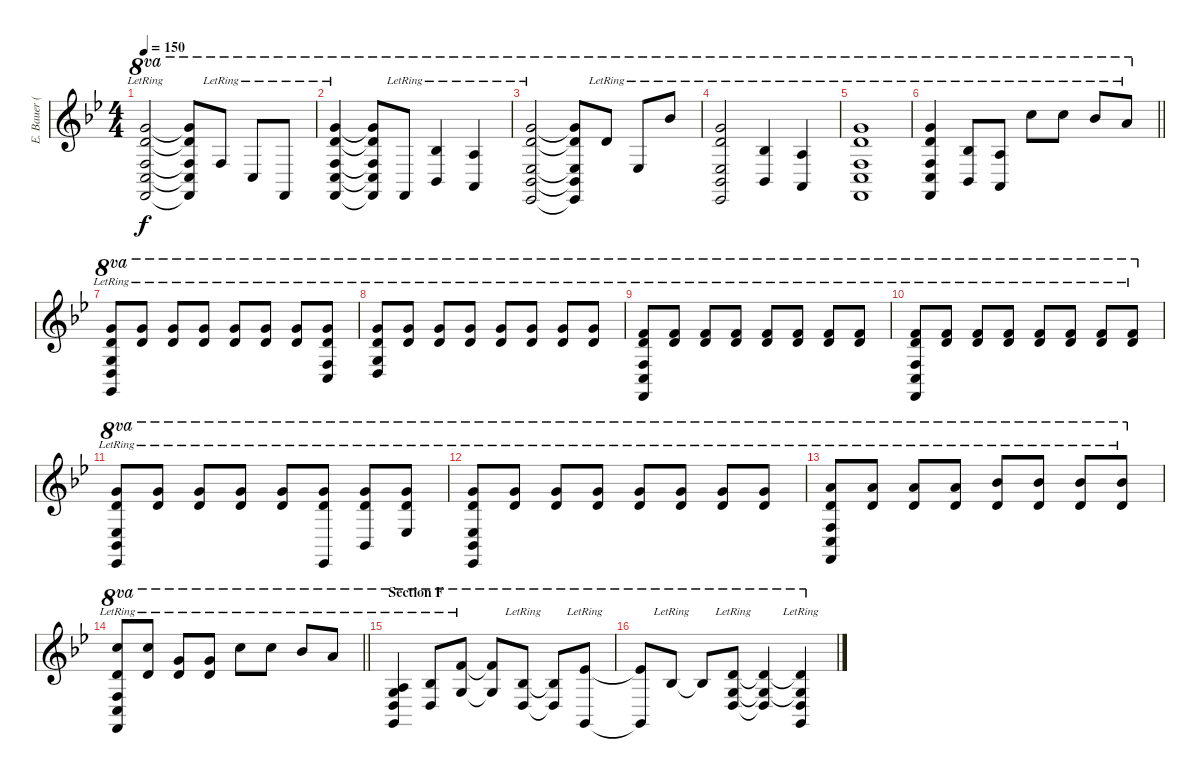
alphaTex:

\track ("E. Bauer (Keyboard)" "E. Bauer (") {instrument orchestralharp}
\staff {score}
\tuning (E4 B3 G3 D3 A2 E2) {hide}
\ts (4 4)
\tempo 150
\clef g2
\ks gminor
(15.1{lr} 15.2{lr} 10.3{lr} 10.4{lr} 8.5{lr}).2{ot 8va dy f} (15.1{t} 15.2{t} 10.3{t} 10.4{t} 8.5{t}).8{ot 8va} 10.3{lr}.8{ot 8va} 10.4{lr}.8{ot 8va} 8.5{lr}.8{ot 8va} |
(15.1{lr} 15.2{lr} 10.3{lr} 10.4{lr} 8.5{lr}).4{ot 8va} (15.1{t} 15.2{t} 10.3{t} 10.4{t} 8.5{t}).8{ot 8va} 8.5{lr}.8{ot 8va} (6.1{lr} 3.3{lr}).4{ot 8va} (5.1{lr} 2.3{lr}).4{ot 8va} |
(15.1{lr} 15.2{lr} 8.3{lr} 8.4{lr} 6.5{lr}).2{ot 8va} (15.1{t} 15.2{t} 8.3{t} 8.4{t} 6.5{t}).8{ot 8va} 15.2{lr}.8{ot 8va} 8.3{lr}.8{ot 8va} 18.1{lr}.8{ot 8va} |
(15.1{lr} 15.2{lr} 8.3{lr} 8.4{lr} 6.5{lr}).2{ot 8va} (6.1{lr} 3.3{lr}).4{ot 8va} (5.1{lr} 2.3{lr}).4{ot 8va} |
(15.1{lr} 15.2{lr} 10.3{lr} 10.4{lr} 8.5{lr}).1{ot 8va} |
\barLineRight lightlight
(15.1{lr} 15.2{lr} 10.3{lr} 10.4{lr} 8.5{lr}).4{ot 8va} (6.1{lr} 3.3{lr}).8{ot 8va} (5.1{lr} 2.3{lr}).8{ot 8va} 20.1{lr}.8{ot 8va} 20.1{lr}.8{ot 8va} 18.1{lr}.8{ot 8va} 17.1{lr}.8{ot 8va} |
(15.1{lr} 15.2{lr} 12.3{lr} 12.4{lr} 10.5{lr}).8{ot 8va} (15.1{lr} 15.2{lr}).8{ot 8va} (15.1{lr} 15.2{lr}).8{ot 8va} (15.1{lr} 15.2{lr}).8{ot 8va} (15.1{lr} 15.2{lr}).8{ot 8va} (15.1{lr} 15.2{lr}).8{ot 8va} (15.1{lr} 15.2{lr}).8{ot 8va} (15.1{lr} 15.2{lr} 10.3{lr} 10.4{lr}).8{ot 8va} |
(15.1{lr} 15.2{lr} 12.3{lr} 12.4{lr}).8{ot 8va} (15.1{lr} 15.2{lr}).8{ot 8va} (15.1{lr} 15.2{lr}).8{ot 8va} (15.1{lr} 15.2{lr}).8{ot 8va} (15.1{lr} 15.2{lr}).8{ot 8va} (15.1{lr} 15.2{lr}).8{ot 8va} (15.1{lr} 15.2{lr}).8{ot 8va} (15.1{lr} 15.2{lr}).8{ot 8va} |
(13.1{lr} 15.2{lr} 10.3{lr} 10.4{lr} 8.5{lr}).8{ot 8va} (13.1{lr} 15.2{lr}).8{ot 8va} (13.1{lr} 15.2{lr}).8{ot 8va} (13.1{lr} 15.2{lr}).8{ot 8va} (13.1{lr} 15.2{lr}).8{ot 8va} (13.1{lr} 15.2{lr}).8{ot 8va} (13.1{lr} 15.2{lr}).8{ot 8va} (13.1{lr} 15.2{lr}).8{ot 8va} |
(13.1{lr} 15.2{lr} 10.3{lr} 10.4{lr} 8.5{lr}).8{ot 8va} (13.1{lr} 15.2{lr}).8{ot 8va} (13.1{lr} 15.2{lr}).8{ot 8va} (13.1{lr} 15.2{lr}).8{ot 8va} (13.1{lr} 15.2{lr}).8{ot 8va} (13.1{lr} 15.2{lr}).8{ot 8va} (13.1{lr} 15.2{lr}).8{ot 8va} (13.1{lr} 15.2{lr}).8{ot 8va} |
(15.1{lr} 15.2{lr} 8.3{lr} 8.4{lr} 6.5{lr}).8{ot 8va} (15.1{lr} 15.2{lr}).8{ot 8va} (15.1{lr} 15.2{lr}).8{ot 8va} (15.1{lr} 15.2{lr}).8{ot 8va} (15.1{lr} 15.2{lr}).8{ot 8va} (15.1{lr} 15.2{lr} 6.5{lr}).8{ot 8va} (15.1{lr} 15.2{lr} 8.4{lr}).8{ot 8va} (15.1{lr} 15.2{lr} 8.3{lr}).8{ot 8va} |
(15.1{lr} 15.2{lr} 8.3{lr} 8.4{lr} 6.5{lr}).8{ot 8va} (15.1{lr} 15.2{lr}).8{ot 8va} (15.1{lr} 15.2{lr}).8{ot 8va} (15.1{lr} 15.2{lr}).8{ot 8va} (15.1{lr} 15.2{lr}).8{ot 8va} (15.1{lr} 15.2{lr}).8{ot 8va} (15.1{lr} 15.2{lr}).8{ot 8va} (15.1{lr} 15.2{lr}).8{ot 8va} |
(17.1{lr} 15.2{lr} 10.3{lr} 10.4{lr} 8.5{lr}).8{ot 8va} (17.1{lr} 15.2{lr}).8{ot 8va} (17.1{lr} 15.2{lr}).8{ot 8va} (17.1{lr} 15.2{lr}).8{ot 8va} (18.1{lr} 15.2{lr}).8{ot 8va} (18.1{lr} 15.2{lr}).8{ot 8va} (18.1{lr} 15.2{lr}).8{ot 8va} (18.1{lr} 15.2{lr}).8{ot 8va} |
\barLineRight lightlight
(20.1{lr} 15.2{lr} 10.3{lr} 10.4{lr} 8.5{lr}).8{ot 8va} (20.1{lr} 15.2{lr}).8{ot 8va} (15.1{lr} 15.2{lr}).8{ot 8va} (15.1{lr} 15.2{lr}).8{ot 8va} 20.1{lr}.8{ot 8va} 20.1{lr}.8{ot 8va} 18.1{lr}.8{ot 8va} 17.1{lr}.8{ot 8va} |
\section ("" "Section F")
(5.1{lr} 12.3{lr} 12.4{lr} 10.5{lr}).4{ot 8va} (6.1{lr} 12.4{lr}).8{ot 8va} (13.1{lr} 12.3{lr}).8{ot 8va} (13.1{t} 12.3{t}).8{ot 8va} (6.1{lr} 12.4{lr}).8{ot 8va} (6.1{t} 12.4{t}).8{ot 8va} (11.1{lr} 10.5{lr}).8{ot 8va} |
(11.1{t} 10.5{t}).8{ot 8va} 6.1{lr}.8{ot 8va} 6.1{t}.8{ot 8va} (10.1{lr} 12.3{lr} 12.4{lr}).8{ot 8va} (10.1{t} 12.3{t} 12.4{t}).4{ot 8va} (10.1{t} 12.3{t} 12.4{lr} 10.5{lr}).4{ot 8va}
